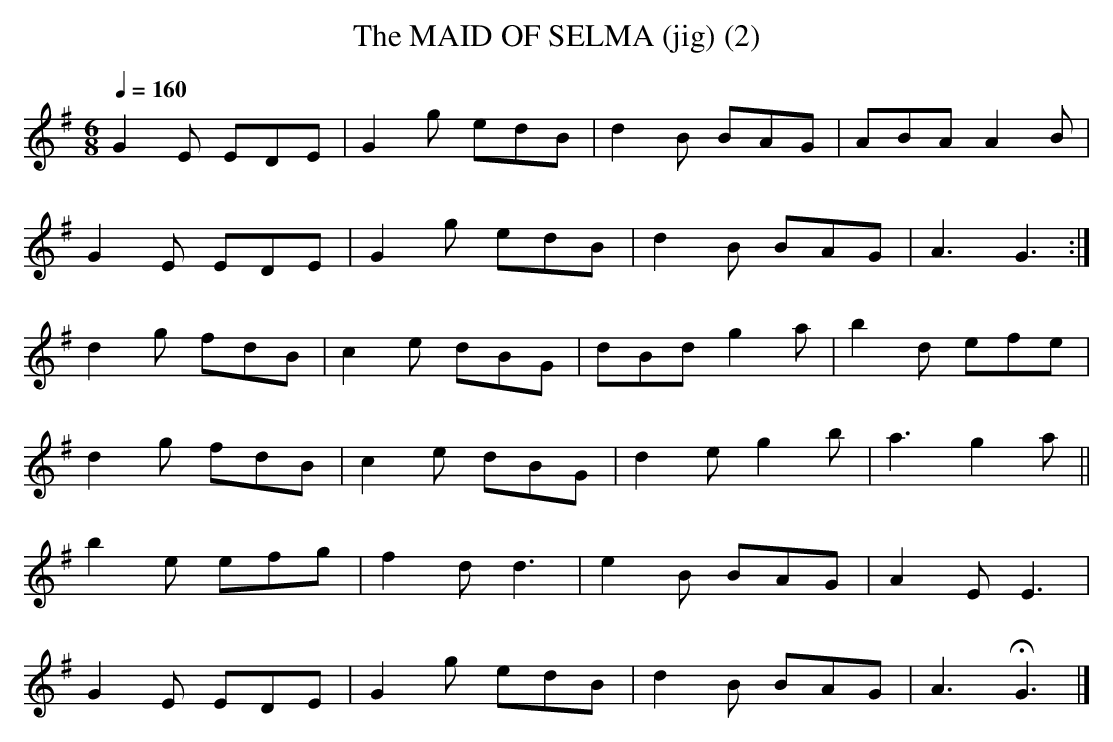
X:1
T:MAID OF SELMA (jig) (2), The
Q:1/4=160
L:1/8
M:6/8
K:G
G2E EDE|G2g edB|d2B BAG|ABA A2B|
G2E EDE|G2g edB|d2B BAG|A3 G3 :|
d2g fdB|c2e dBG|dBd g2a|b2d efe|
d2g fdB|c2e dBG|d2e g2b|a3 g2a||
b2e efg|f2d d3|e2B BAG|A2E E3|
G2E EDE|G2g edB|d2B BAG|A3 HG3|]
